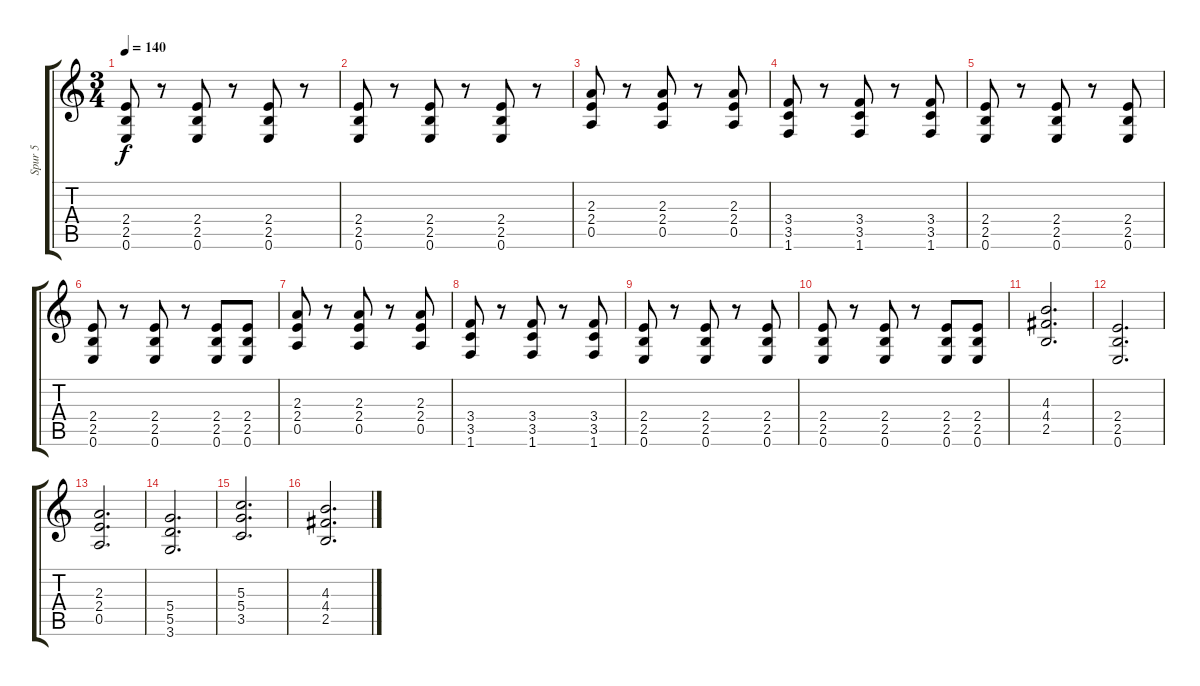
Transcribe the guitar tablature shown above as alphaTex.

\track ("Spur 5" "Spur 5") {instrument distortionguitar}
\staff {score tabs}
\tuning (E4 B3 G3 D3 A2 E2) {hide}
\ts (3 4)
\tempo 140
\clef g2
\ks c
(2.4 2.5 0.6).8{dy f} r.8 (2.4 2.5 0.6).8 r.8 (2.4 2.5 0.6).8 r.8 |
(2.4 2.5 0.6).8 r.8 (2.4 2.5 0.6).8 r.8 (2.4 2.5 0.6).8 r.8 |
(2.3 2.4 0.5).8 r.8 (2.3 2.4 0.5).8 r.8 (2.3 2.4 0.5).8 |
(3.4 3.5 1.6).8 r.8 (3.4 3.5 1.6).8 r.8 (3.4 3.5 1.6).8 |
(2.4 2.5 0.6).8 r.8 (2.4 2.5 0.6).8 r.8 (2.4 2.5 0.6).8 |
(2.4 2.5 0.6).8 r.8 (2.4 2.5 0.6).8 r.8 (2.4 2.5 0.6).8 (2.4 2.5 0.6).8 |
(2.3 2.4 0.5).8 r.8 (2.3 2.4 0.5).8 r.8 (2.3 2.4 0.5).8 |
(3.4 3.5 1.6).8 r.8 (3.4 3.5 1.6).8 r.8 (3.4 3.5 1.6).8 |
(2.4 2.5 0.6).8 r.8 (2.4 2.5 0.6).8 r.8 (2.4 2.5 0.6).8 |
(2.4 2.5 0.6).8 r.8 (2.4 2.5 0.6).8 r.8 (2.4 2.5 0.6).8 (2.4 2.5 0.6).8 |
(4.3 4.4 2.5).2{d} |
(2.4 2.5 0.6).2{d} |
(2.3 2.4 0.5).2{d} |
(5.4 5.5 3.6).2{d} |
(5.3 5.4 3.5).2{d} |
(4.3 4.4 2.5).2{d}
